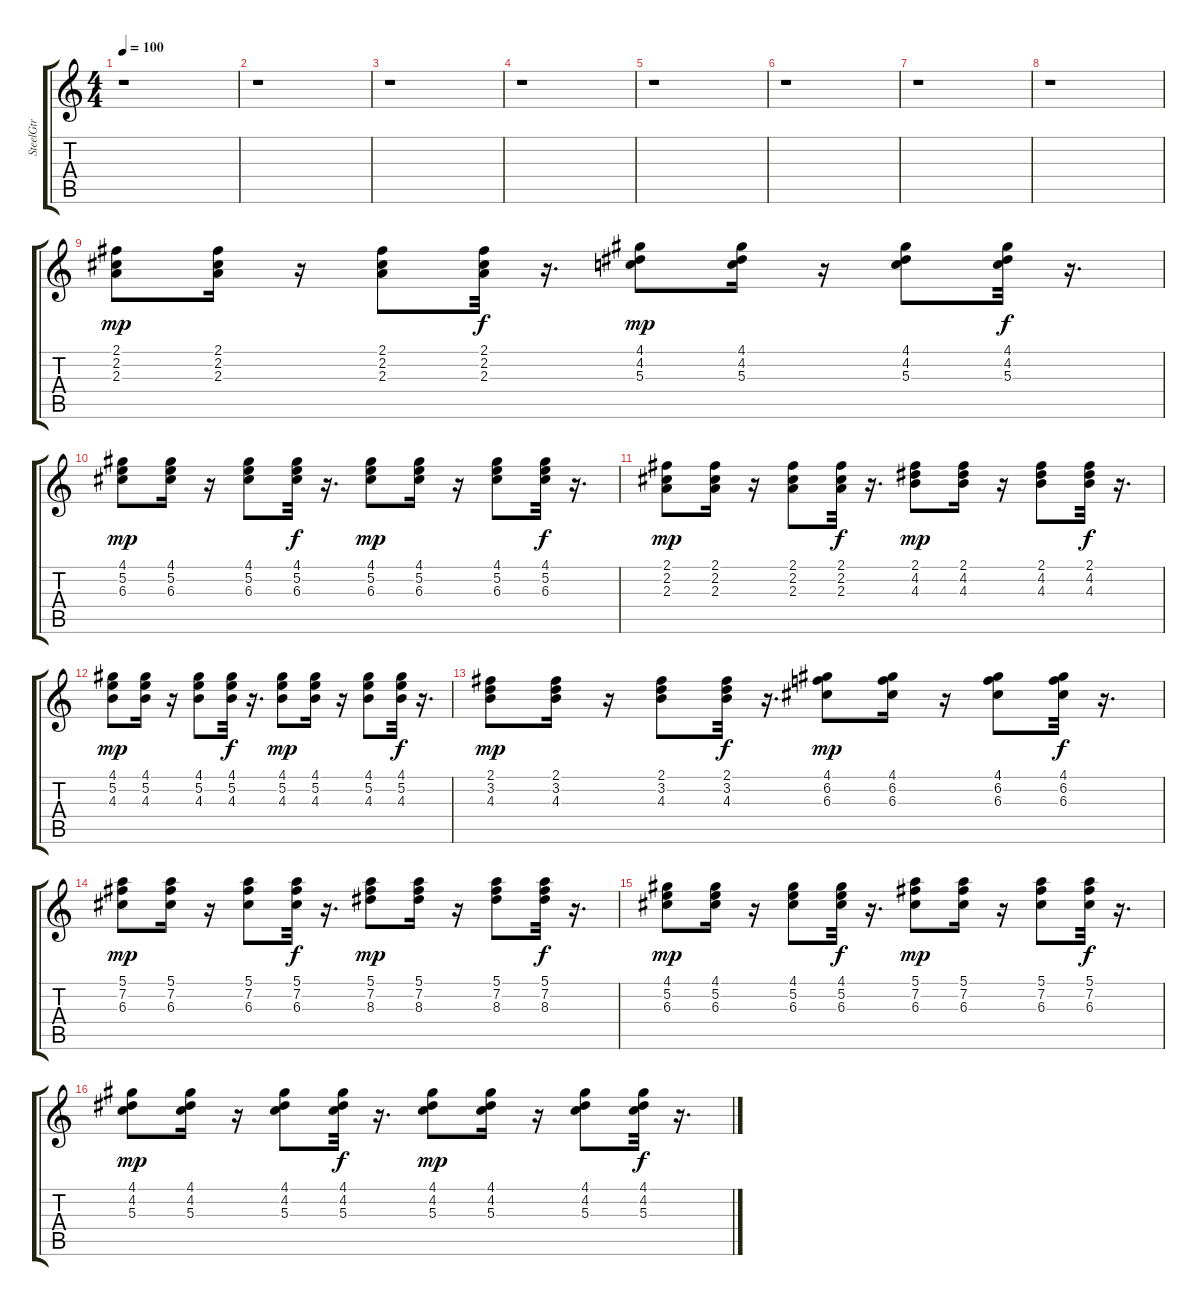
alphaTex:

\track ("SteelGtr" "SteelGtr") {instrument acousticguitarsteel}
\staff {score tabs}
\tuning (E4 B3 G3 D3 A2 E2) {hide}
\ts (4 4)
\tempo 100
\clef g2
\ks c
r.1{dy mp} |
r.1 |
r.1 |
r.1 |
r.1 |
r.1 |
r.1 |
r.1 |
(2.1 2.2 2.3).8 (2.1 2.2 2.3).16 r.16 (2.1 2.2 2.3).8 (2.1 2.2 2.3).32{dy f} r.16{d} (4.1 4.2 5.3).8{dy mp} (4.1 4.2 5.3).16 r.16 (4.1 4.2 5.3).8 (4.1 4.2 5.3).32{dy f} r.16{d} |
(4.1 5.2 6.3).8{dy mp} (4.1 5.2 6.3).16 r.16 (4.1 5.2 6.3).8 (4.1 5.2 6.3).32{dy f} r.16{d} (4.1 5.2 6.3).8{dy mp} (4.1 5.2 6.3).16 r.16 (4.1 5.2 6.3).8 (4.1 5.2 6.3).32{dy f} r.16{d} |
(2.1 2.2 2.3).8{dy mp} (2.1 2.2 2.3).16 r.16 (2.1 2.2 2.3).8 (2.1 2.2 2.3).32{dy f} r.16{d} (2.1 4.2 4.3).8{dy mp} (2.1 4.2 4.3).16 r.16 (2.1 4.2 4.3).8 (2.1 4.2 4.3).32{dy f} r.16{d} |
(4.1 5.2 4.3).8{dy mp} (4.1 5.2 4.3).16 r.16 (4.1 5.2 4.3).8 (4.1 5.2 4.3).32{dy f} r.16{d} (4.1 5.2 4.3).8{dy mp} (4.1 5.2 4.3).16 r.16 (4.1 5.2 4.3).8 (4.1 5.2 4.3).32{dy f} r.16{d} |
(2.1 3.2 4.3).8{dy mp} (2.1 3.2 4.3).16 r.16 (2.1 3.2 4.3).8 (2.1 3.2 4.3).32{dy f} r.16{d} (4.1 6.2 6.3).8{dy mp} (4.1 6.2 6.3).16 r.16 (4.1 6.2 6.3).8 (4.1 6.2 6.3).32{dy f} r.16{d} |
(5.1 7.2 6.3).8{dy mp} (5.1 7.2 6.3).16 r.16 (5.1 7.2 6.3).8 (5.1 7.2 6.3).32{dy f} r.16{d} (5.1 7.2 8.3).8{dy mp} (5.1 7.2 8.3).16 r.16 (5.1 7.2 8.3).8 (5.1 7.2 8.3).32{dy f} r.16{d} |
(4.1 5.2 6.3).8{dy mp} (4.1 5.2 6.3).16 r.16 (4.1 5.2 6.3).8 (4.1 5.2 6.3).32{dy f} r.16{d} (5.1 7.2 6.3).8{dy mp} (5.1 7.2 6.3).16 r.16 (5.1 7.2 6.3).8 (5.1 7.2 6.3).32{dy f} r.16{d} |
(4.1 4.2 5.3).8{dy mp} (4.1 4.2 5.3).16 r.16 (4.1 4.2 5.3).8 (4.1 4.2 5.3).32{dy f} r.16{d} (4.1 4.2 5.3).8{dy mp} (4.1 4.2 5.3).16 r.16 (4.1 4.2 5.3).8 (4.1 4.2 5.3).32{dy f} r.16{d}
